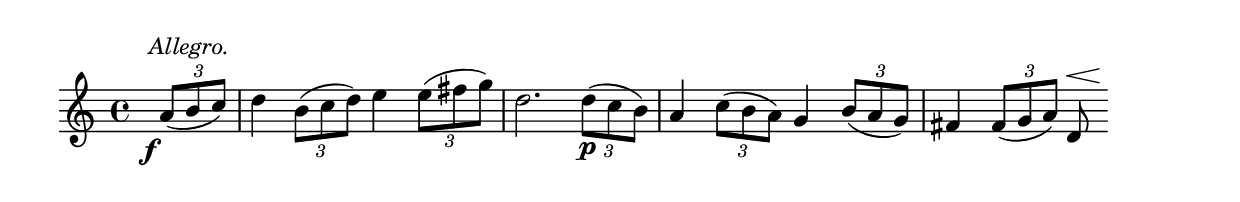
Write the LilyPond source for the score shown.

\version "2.6.3"
\include "english.ly"

melody = \relative c' {
  \once \override TextScript #'padding = #3
 \partial 2 s4\f^ \markup { \italic {Allegro.}} \stemUp \set tupletSpannerDuration = #(ly:make-moment 1 4) \times 2/3 {a'8_(  b c)} | \stemDown d4  \times 2/3 {b8( c d)} e4 \times 2/3 {e8( fs g)} | d2. \times 2/3 {d8\p( c b)} | \stemUp a4 \stemDown \times 2/3 {c8( b a)} \stemUp g4 \times 2/3 {b8( a g)} | fs4 \times 2/3 {fs8( g a)} \dynamicUp d,8\< s8\! \bar ""
}

\score {
  \new Staff \melody
  \midi { \tempo 4 = 160}
  \layout {  
    indent = 0.0\cm
    \context {
      \Score
       \remove Bar_number_engraver
    }
  }
}
